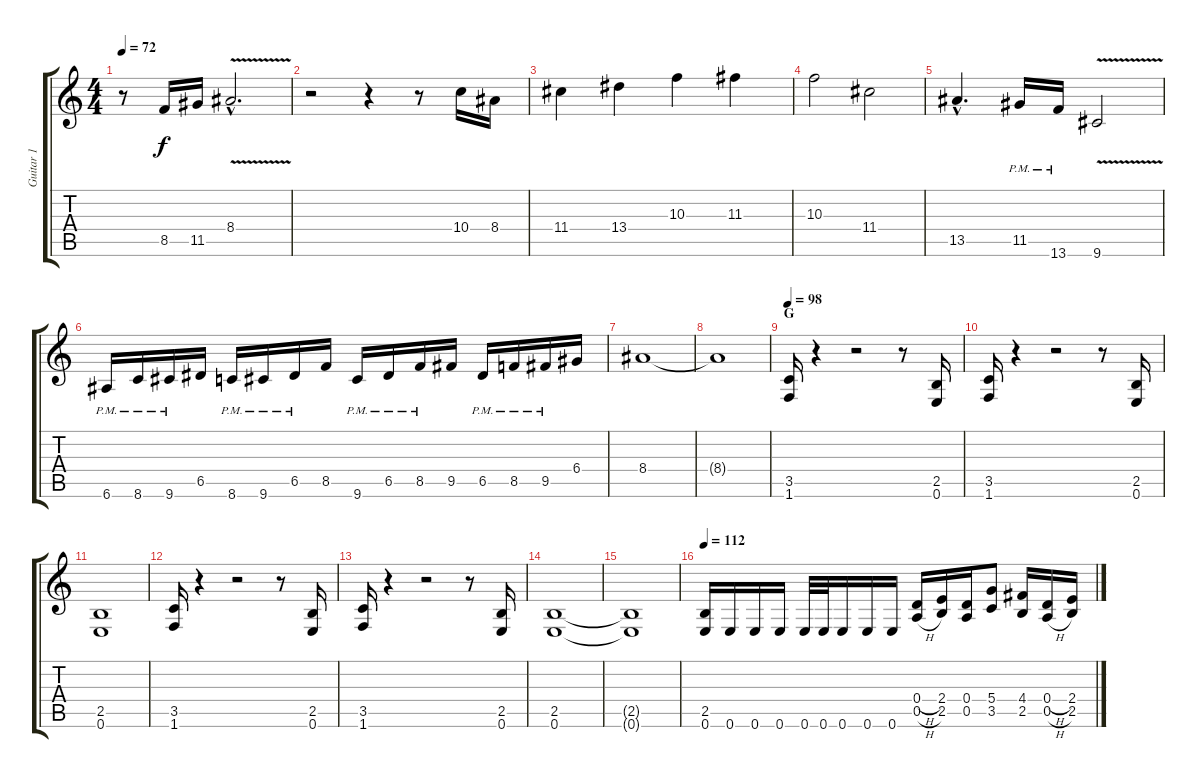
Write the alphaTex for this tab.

\track ("Guitar 1" "Guitar 1") {instrument distortionguitar}
\staff {score tabs}
\tuning (E4 B3 G3 D3 A2 E2) {hide}
\ts (4 4)
\tempo 72
\clef g2
\ks c
r.8{dy f} 8.5.16 11.5.16 8.4{v hac}.2{d} |
r.2 r.4 r.8 10.4.16 8.4.16 |
11.4.4 13.4.4 10.3.4 11.3.4 |
10.3.2 11.4.2 |
13.5{hac}.4{d} 11.5{pm}.16 13.6{pm}.16 9.6{v}.2 |
6.6{pm}.16 8.6{pm}.16 9.6{pm}.16 6.5.16 8.6{pm}.16 9.6{pm}.16 6.5{pm}.16 8.5.16 9.6{pm}.16 6.5{pm}.16 8.5{pm}.16 9.5.16 6.5{pm}.16 8.5{pm}.16 9.5{pm}.16 6.4.16 |
8.4.1{volume 0} |
8.4{t}.1 |
\section ("" "G")
\tempo 98
(3.5 1.6).16{volume 14} r.4 r.2 r.8 (2.5 0.6).16 |
(3.5 1.6).16 r.4 r.2 r.8 (2.5 0.6).16 |
(2.5 0.6).1 |
(3.5 1.6).16 r.4 r.2 r.8 (2.5 0.6).16 |
(3.5 1.6).16 r.4 r.2 r.8 (2.5 0.6).16 |
(2.5 0.6).1 |
(2.5{t} 0.6{t}).1 |
\tempo 112
(2.5 0.6).16 0.6.16 0.6.16 0.6.16 0.6.32 0.6.32 0.6.16 0.6.16 0.6.16 (0.4{h} 0.5{h}).16 (2.4 2.5).16 (0.4 0.5).16 (5.4 3.5).8 (4.4 2.5).16 (0.4{h} 0.5{h}).16 (2.4 2.5).16
